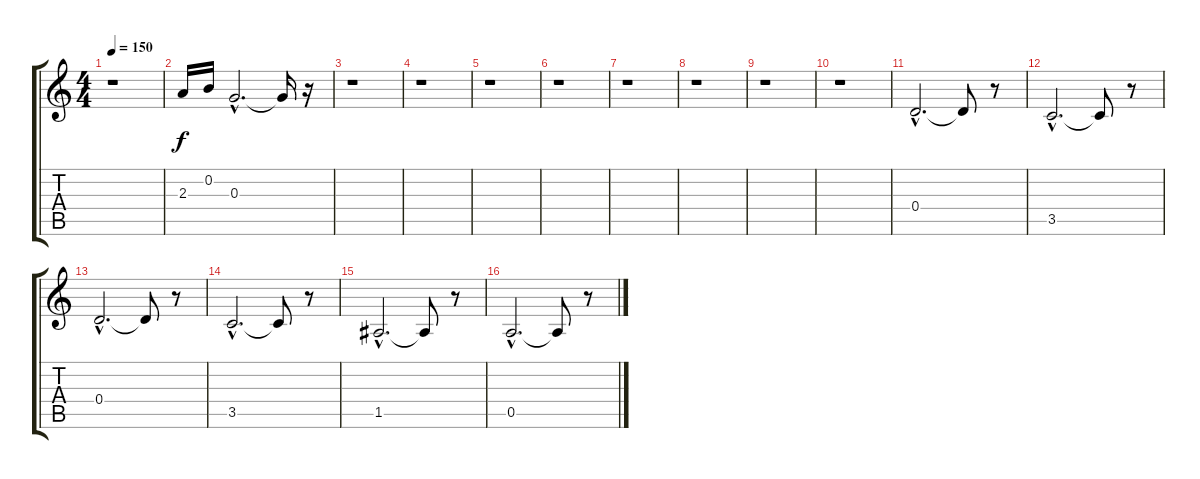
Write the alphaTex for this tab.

\track "" {instrument acousticguitarnylon}
\staff {score tabs}
\tuning (E4 B3 G3 D3 A2 E2) {hide}
\ts (4 4)
\tempo 150
\clef g2
\ks c
r.1{dy f} |
2.3.16 0.2.16 0.3{hac}.2{d} 0.3{t}.16 r.16 |
r.1 |
r.1 |
r.1 |
r.1 |
r.1 |
r.1 |
r.1 |
r.1 |
0.4{hac}.2{d} 0.4{t}.8 r.8 |
3.5{hac}.2{d} 3.5{t}.8 r.8 |
0.4{hac}.2{d} 0.4{t}.8 r.8 |
3.5{hac}.2{d} 3.5{t}.8 r.8 |
1.5{hac}.2{d} 1.5{t}.8 r.8 |
0.5{hac}.2{d} 0.5{t}.8 r.8
